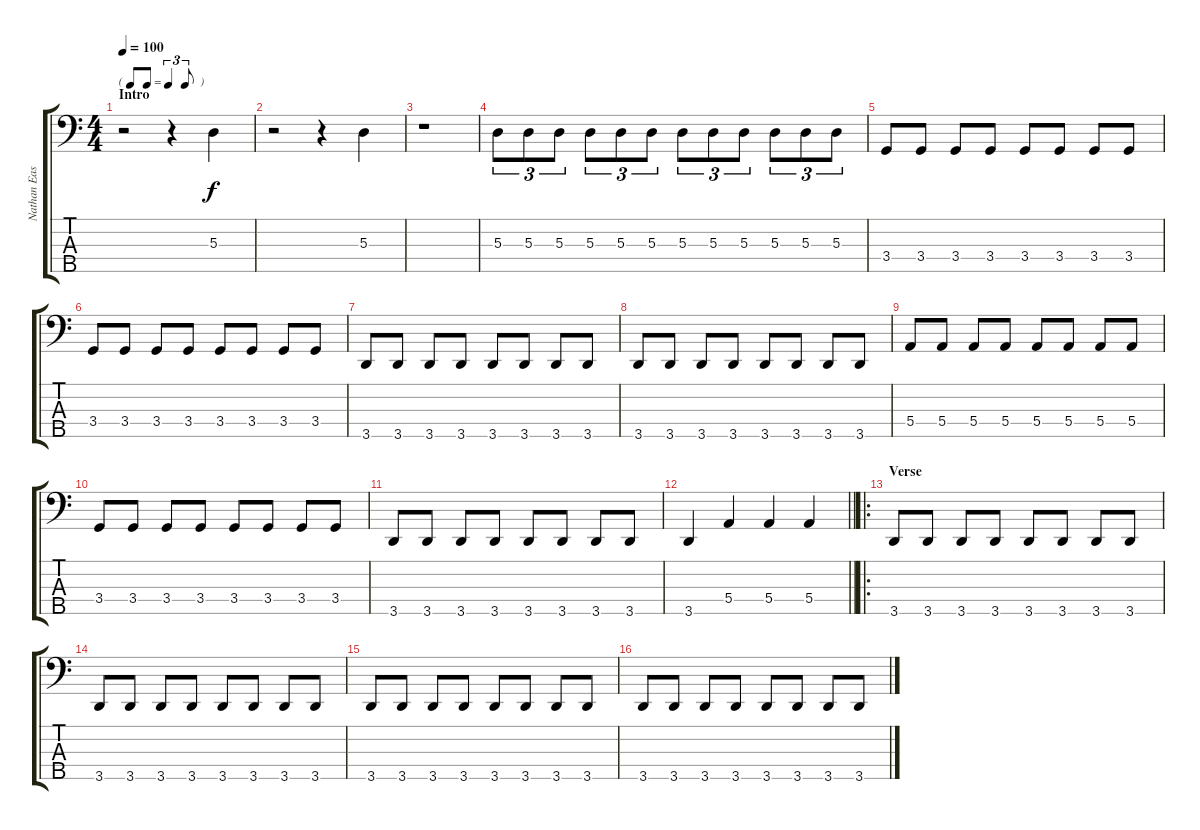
\track ("Nathan East Bass" "Nathan Eas") {instrument electricbasspick}
\staff {score tabs}
\tuning (G2 D2 A1 E1 B0) {hide}
\ts (4 4)
\tf triplet8th
\section ("" "Intro")
\tempo 100
\clef f4
\ks c
r.2{dy f instrument electricbasspick} r.4 5.3.4 |
r.2 r.4 5.3.4 |
r.1 |
5.3.8{tu (3 2)} 5.3.8{tu (3 2)} 5.3.8{tu (3 2)} 5.3.8{tu (3 2)} 5.3.8{tu (3 2)} 5.3.8{tu (3 2)} 5.3.8{tu (3 2)} 5.3.8{tu (3 2)} 5.3.8{tu (3 2)} 5.3.8{tu (3 2)} 5.3.8{tu (3 2)} 5.3.8{tu (3 2)} |
3.4.8 3.4.8 3.4.8 3.4.8 3.4.8 3.4.8 3.4.8 3.4.8 |
3.4.8 3.4.8 3.4.8 3.4.8 3.4.8 3.4.8 3.4.8 3.4.8 |
3.5.8 3.5.8 3.5.8 3.5.8 3.5.8 3.5.8 3.5.8 3.5.8 |
3.5.8 3.5.8 3.5.8 3.5.8 3.5.8 3.5.8 3.5.8 3.5.8 |
5.4.8 5.4.8 5.4.8 5.4.8 5.4.8 5.4.8 5.4.8 5.4.8 |
3.4.8 3.4.8 3.4.8 3.4.8 3.4.8 3.4.8 3.4.8 3.4.8 |
3.5.8 3.5.8 3.5.8 3.5.8 3.5.8 3.5.8 3.5.8 3.5.8 |
\barLineRight lightlight
3.5.4 5.4.4 5.4.4 5.4.4 |
\ro
\section ("" "Verse")
3.5.8 3.5.8 3.5.8 3.5.8 3.5.8 3.5.8 3.5.8 3.5.8 |
3.5.8 3.5.8 3.5.8 3.5.8 3.5.8 3.5.8 3.5.8 3.5.8 |
3.5.8 3.5.8 3.5.8 3.5.8 3.5.8 3.5.8 3.5.8 3.5.8 |
3.5.8 3.5.8 3.5.8 3.5.8 3.5.8 3.5.8 3.5.8 3.5.8
